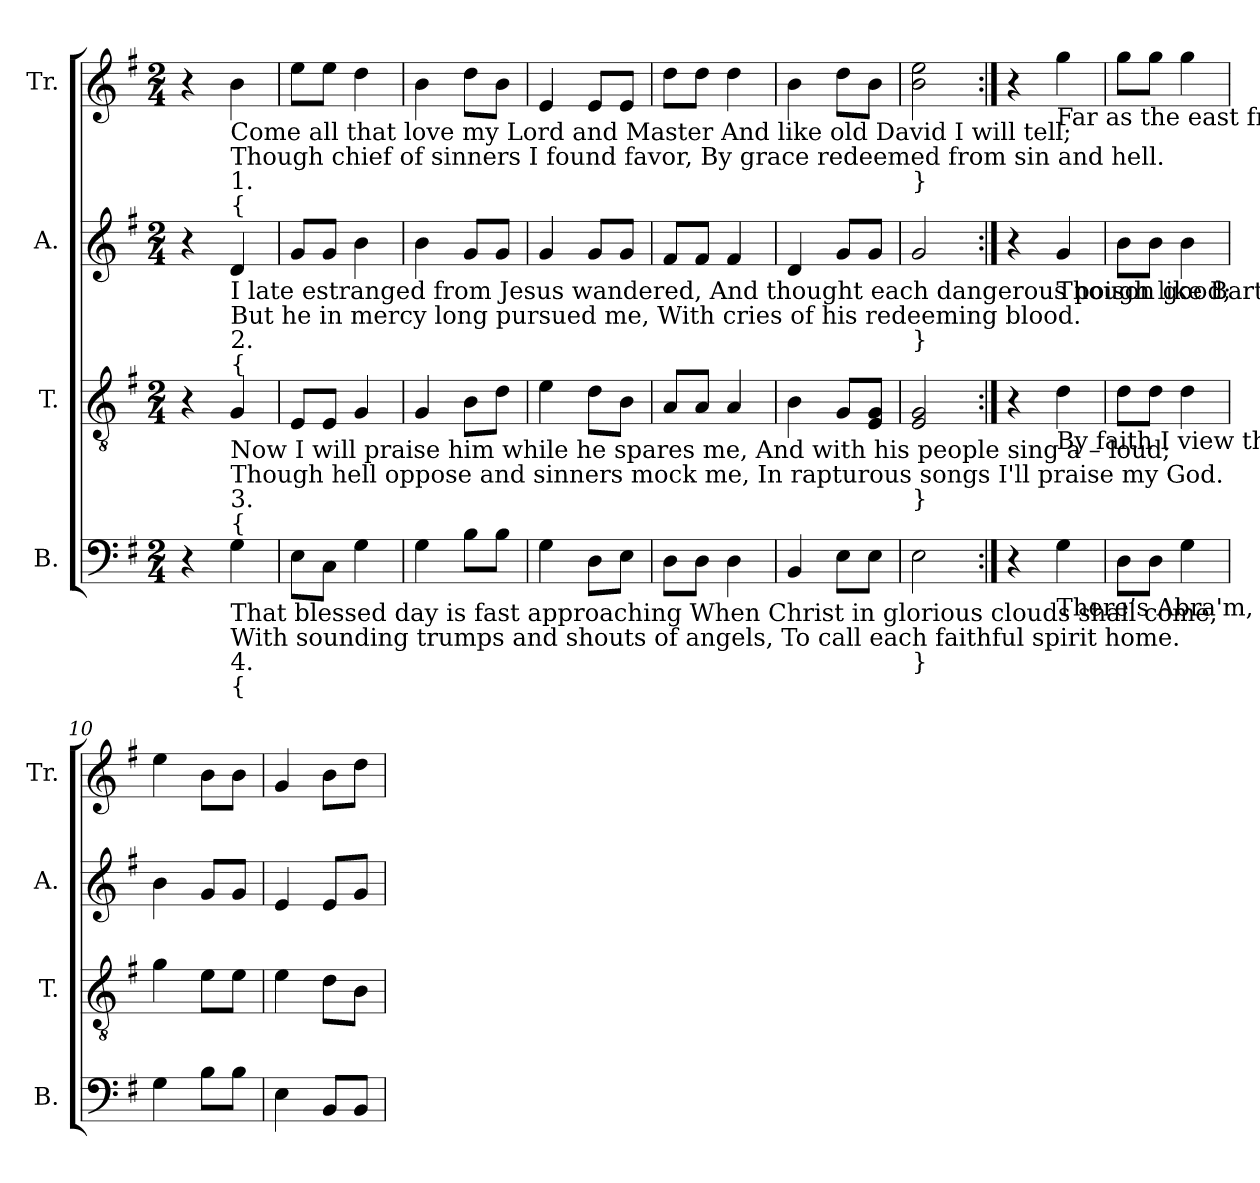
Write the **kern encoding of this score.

**kern	**kern	**kern	**kern
*part4	*part3	*part2	*part1
*staff4	*staff3	*staff2	*staff1
*I"B.	*I"T.	*I"A.	*I"Tr.
*I'B.	*I'T.	*I'A.	*I'Tr.
*clefF4	*clefGv2	*clefG2	*clefG2
*k[f#]	*k[f#]	*k[f#]	*k[f#]
*M2/4	*M2/4	*M2/4	*M2/4
*MM80	*MM80	*MM80	*MM80
=1	=1	=1	=1
4r	4r	4r	4r
!	!	!	!LO:TX:b:t=Come all that love my Lord and Master  And  like old  David   I    will    tell;
!	!	!	!LO:TX:b:t=Though chief of sinners I found  favor, By grace redeemed from sin and hell.
!	!	!	!LO:TX:b:t=1.
!	!	!	!LO:TX:b:t={
!	!	!LO:TX:b:t=I late estranged from Jesus wandered,  And thought each dangerous poison good;	!
!	!	!LO:TX:b:t=But   he    in   mercy  long pursued me, With  cries of  his  redeeming    blood.	!
!	!	!LO:TX:b:t=2.	!
!	!	!LO:TX:b:t={	!
!	!LO:TX:b:t=Now I will praise him while he spares me,  And with his  people  sing  a – loud;	!	!
!	!LO:TX:b:t=Though hell oppose and sinners mock me, In rapturous songs I'll praise my God.	!	!
!	!LO:TX:b:t=3.	!	!
!	!LO:TX:b:t={	!	!
!LO:TX:b:t=That blessed day is fast approaching  When Christ in glorious clouds shall come,	!	!	!
!LO:TX:b:t=With sounding trumps and shouts of angels, To call each faithful spirit home.	!	!	!
!LO:TX:b:t=4.	!	!	!
!LO:TX:b:t={	!	!	!
4G!\	4G!/	4d!/	4b!\
=2	=2	=2	=2
8E!\L	8E!/L	8g!/L	8ee!\L
8C!\J	8E!/J	8g!/J	8ee!\J
4G!\	4G!/	4b!\	4dd!\
=3	=3	=3	=3
4G!\	4G!/	4b!\	4b!\
8B!\L	8B!\L	8g!/L	8dd!\L
8B!\J	8d!\J	8g!/J	8b!\J
=4	=4	=4	=4
4G!\	4e!\	4g!/	4e!/
8D!\L	8d!\L	8g!/L	8e!/L
8E!\J	8B!\J	8g!/J	8e!/J
=5	=5	=5	=5
8D!\L	8A!/L	8f#!/L	8dd!\L
8D!\J	8A!/J	8f#!/J	8dd!\J
4D!\	4A!/	4f#!/	4dd!\
=6	=6	=6	=6
4BB!/	4B!\	4d!/	4b!\
8E!\L	8G!/L	8g!/L	8dd!\L
8E!\J	8E!/ 8G!/J	8g!/J	8b!\J
=7	=7	=7	=7
!	!	!	!LO:TX:b:t=}
!	!	!LO:TX:b:t=}	!
!	!LO:TX:b:t=}	!	!
!LO:TX:b:t=}	!	!	!
2E!\	2E!/ 2G!/	2g!/	2b!\ 2ee!\
=8:|!	=8:|!	=8:|!	=8:|!
4r	4r	4r	4r
!	!	!	!LO:TX:b:t=Far  as  the east  from  west  is     parted,   So    far   my  sins,   by 'is   dying     love,
!	!	!LO:TX:b:t=Though like Bartim'us  I  was   blinded,   In    nature's   darkest   night  concealed;	!
!	!LO:TX:b:t=By  faith  I view the  heavenly  concert,  They  sing high strains of   Jesus'     love;	!	!
!LO:TX:b:t=There’s Abra'm, Isaac,  ho – ly   prophets,  And  all   the saints at  God's  right hand;	!	!	!
4G!\	4d!\	4g!/	4gg!\
=9	=9	=9	=9
8D!\L	8d!\L	8b!\L	8gg!\L
8D!\J	8d!\J	8b!\J	8gg!\J
4G!\	4d!\	4b!\	4gg!\
=10	=10	=10	=10
4G!\	4g!\	4b!\	4ee!\
8B!\L	8e!\L	8g!/L	8b!\L
8B!\J	8e!\J	8g!/J	8b!\J
=11	=11	=11	=11
4E!\	4e!\	4e!/	4g!/
8BB!/L	8d!\L	8e!/L	8b!\L
8BB!/J	8B!\J	8g!/J	8dd!\J
=	=	=	=
*-	*-	*-	*-
